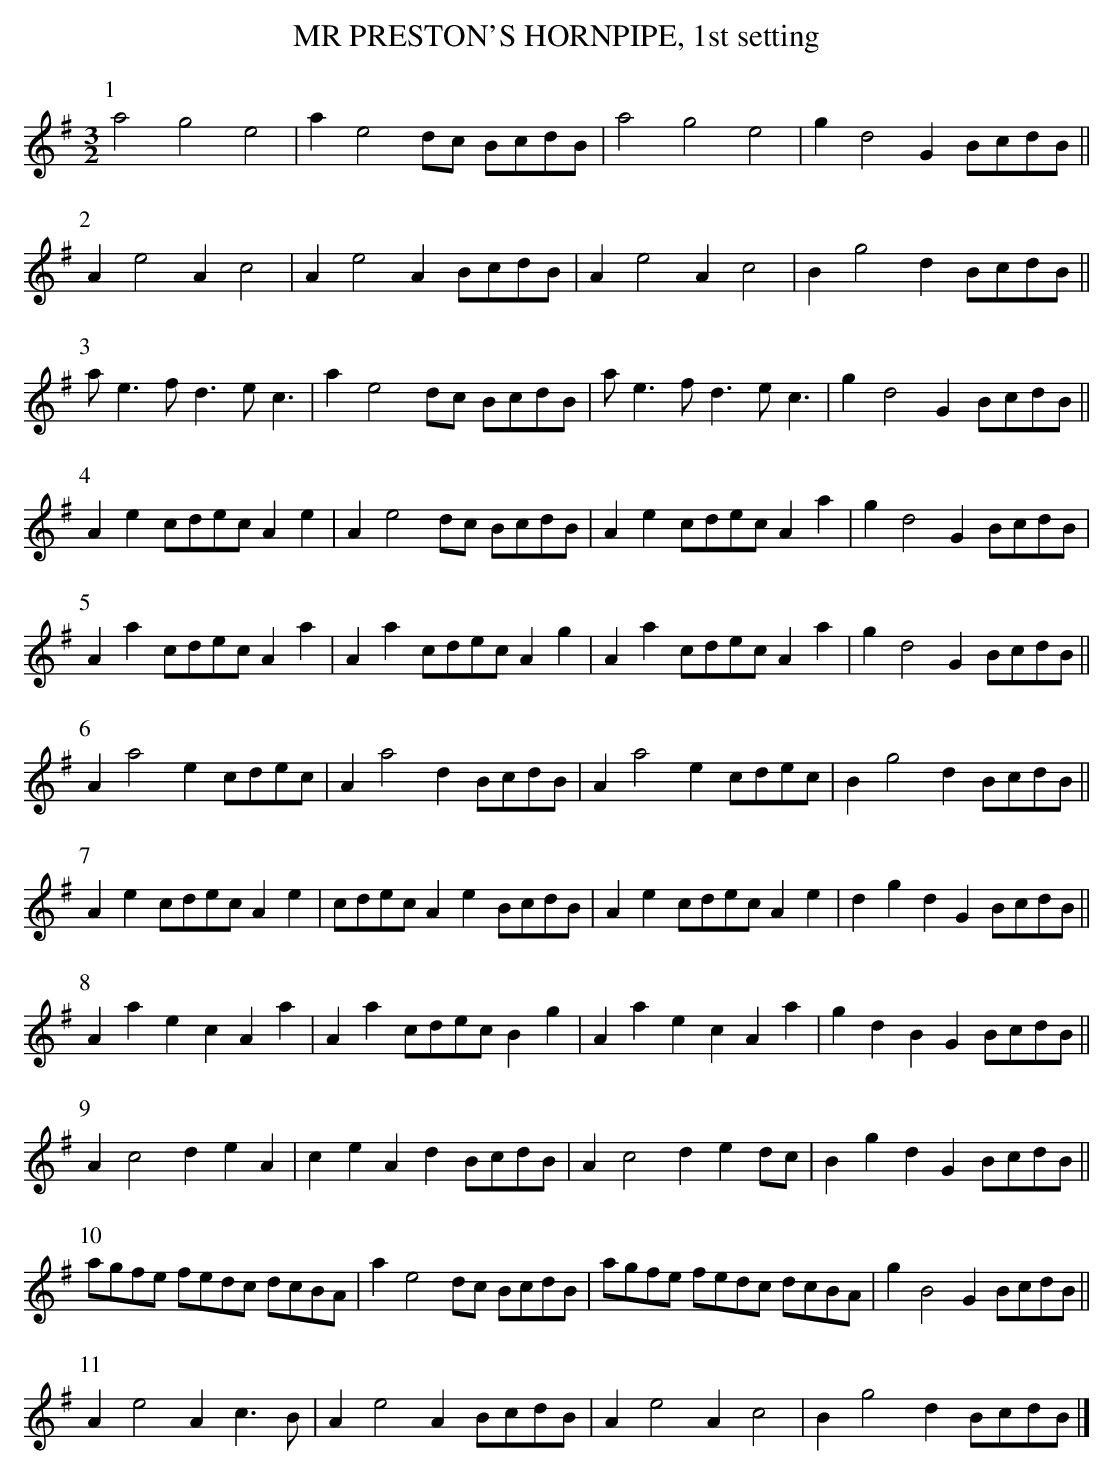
X:1
T:MR PRESTON'S HORNPIPE, 1st setting
M:3/2
L:1/8
K:G
P:1
a4 g4 e4 | a2 e4 dc BcdB |\
a4 g4 e4 | g2 d4 G2 BcdB ||
P:2
A2 e4 A2 c4 | A2 e4 A2 BcdB |\
A2 e4 A2 c4 | B2 g4 d2 BcdB ||
P:3
a e3 f d3 e c3 | a2 e4 dc BcdB |\
a e3 f d3 e c3 | g2 d4 G2 BcdB ||
P:4
A2 e2 cdec A2 e2 | A2 e4 dc BcdB |\
A2 e2 cdec A2 a2 | g2 d4 G2 BcdB |
P:5
A2 a2 cdec A2 a2 | A2 a2 cdec A2 g2|\
A2 a2 cdec A2 a2 | g2 d4   G2 BcdB ||
P:6
A2 a4 e2 cdec | A2 a4 d2 BcdB |\
A2 a4 e2 cdec | B2 g4 d2 BcdB ||
P:7
A2 e2 cdec A2 e2 | cdec  A2 e2 BcdB |\
A2 e2 cdec A2 e2 | d2 g2 d2 G2 BcdB ||
P:8
A2 a2 e2 c2 A2 a2 | A2 a2 cdec B2 g2 |\
A2 a2 e2 c2 A2 a2 | g2 d2 B2 G2 BcdB ||
P:9
A2 c4 d2 e2 A2 | c2 e2 A2 d2 BcdB |\
A2 c4 d2 e2 dc | B2 g2 d2 G2 BcdB ||
P:10
agfe fedc dcBA | a2 e4 dc BcdB |\
agfe fedc dcBA | g2 B4 G2 BcdB ||
P:11
A2 e4 A2 c3 B | A2 e4 A2 BcdB |\
A2 e4 A2 c4   | B2 g4 d2 BcdB |]
